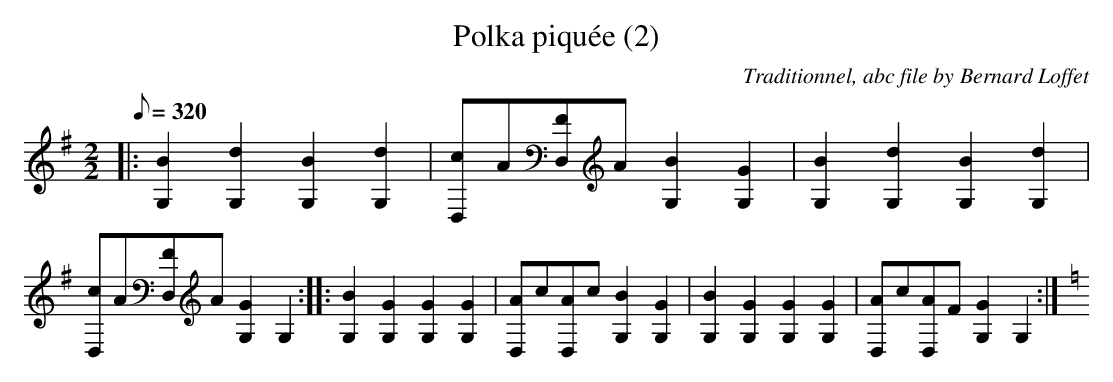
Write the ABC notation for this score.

X:1
T:Polka piquée (2)
C:Traditionnel, abc file by Bernard Loffet
L:1/8
Q:320
M:2/2
K:G
|:[B2G,2][d2G,2][B2G,2][d2G,2]|[cD,]A[FD,]A[B2G,2][G2G,2]|[B2G,2][d2G,2][B2G,2][d2G,2]|[cD,]A[FD,]A[G2G,2]G,2:|:[B2G,2][G2G,2][G2G,2][G2G,2]|[AD,]c[AD,]c[B2G,2][G2G,2]| \
[B2G,2][G2G,2][G2G,2][G2G,2]|[AD,]c[AD,]F[G2G,2]G,2:| \
K:C
